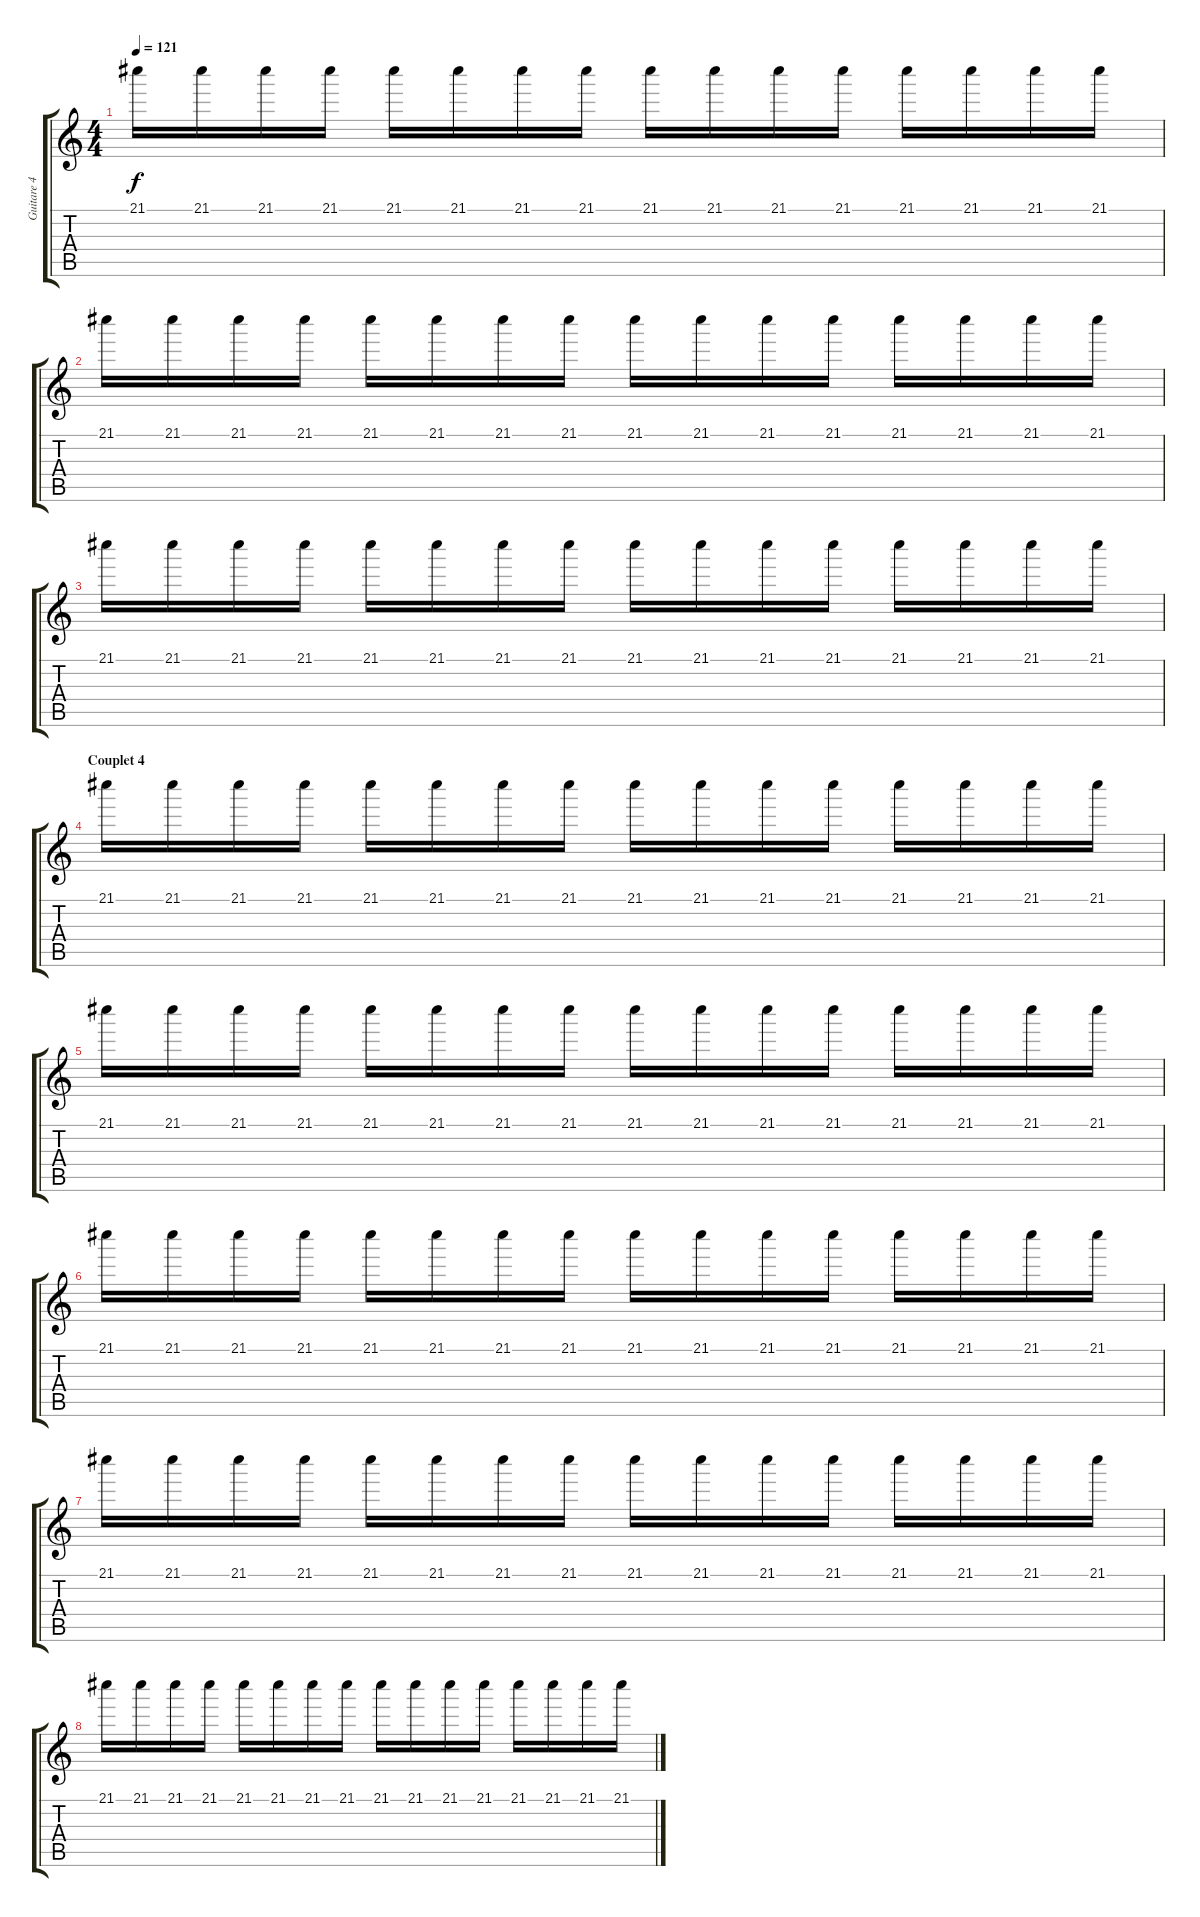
\track ("Guitare 4" "Guitare 4") {instrument overdrivenguitar}
\staff {score tabs}
\tuning (E4 B3 G3 D3 A2 E2) {hide}
\ts (4 4)
\tempo 121
\clef g2
\ks c
21.1.16{dy f} 21.1.16 21.1.16 21.1.16 21.1.16 21.1.16 21.1.16 21.1.16 21.1.16 21.1.16 21.1.16 21.1.16 21.1.16 21.1.16 21.1.16 21.1.16 |
21.1.16 21.1.16 21.1.16 21.1.16 21.1.16 21.1.16 21.1.16 21.1.16 21.1.16 21.1.16 21.1.16 21.1.16 21.1.16 21.1.16 21.1.16 21.1.16 |
21.1.16 21.1.16 21.1.16 21.1.16 21.1.16 21.1.16 21.1.16 21.1.16 21.1.16 21.1.16 21.1.16 21.1.16 21.1.16 21.1.16 21.1.16 21.1.16 |
\section ("" "Couplet 4")
21.1.16 21.1.16 21.1.16 21.1.16 21.1.16 21.1.16 21.1.16 21.1.16 21.1.16 21.1.16 21.1.16 21.1.16 21.1.16 21.1.16 21.1.16 21.1.16 |
21.1.16 21.1.16 21.1.16 21.1.16 21.1.16 21.1.16 21.1.16 21.1.16 21.1.16 21.1.16 21.1.16 21.1.16 21.1.16 21.1.16 21.1.16 21.1.16 |
21.1.16 21.1.16 21.1.16 21.1.16 21.1.16 21.1.16 21.1.16 21.1.16 21.1.16 21.1.16 21.1.16 21.1.16 21.1.16 21.1.16 21.1.16 21.1.16 |
21.1.16 21.1.16 21.1.16 21.1.16 21.1.16 21.1.16 21.1.16 21.1.16 21.1.16 21.1.16 21.1.16 21.1.16 21.1.16 21.1.16 21.1.16 21.1.16 |
21.1.16 21.1.16 21.1.16 21.1.16 21.1.16 21.1.16 21.1.16 21.1.16 21.1.16 21.1.16 21.1.16 21.1.16 21.1.16 21.1.16 21.1.16 21.1.16
